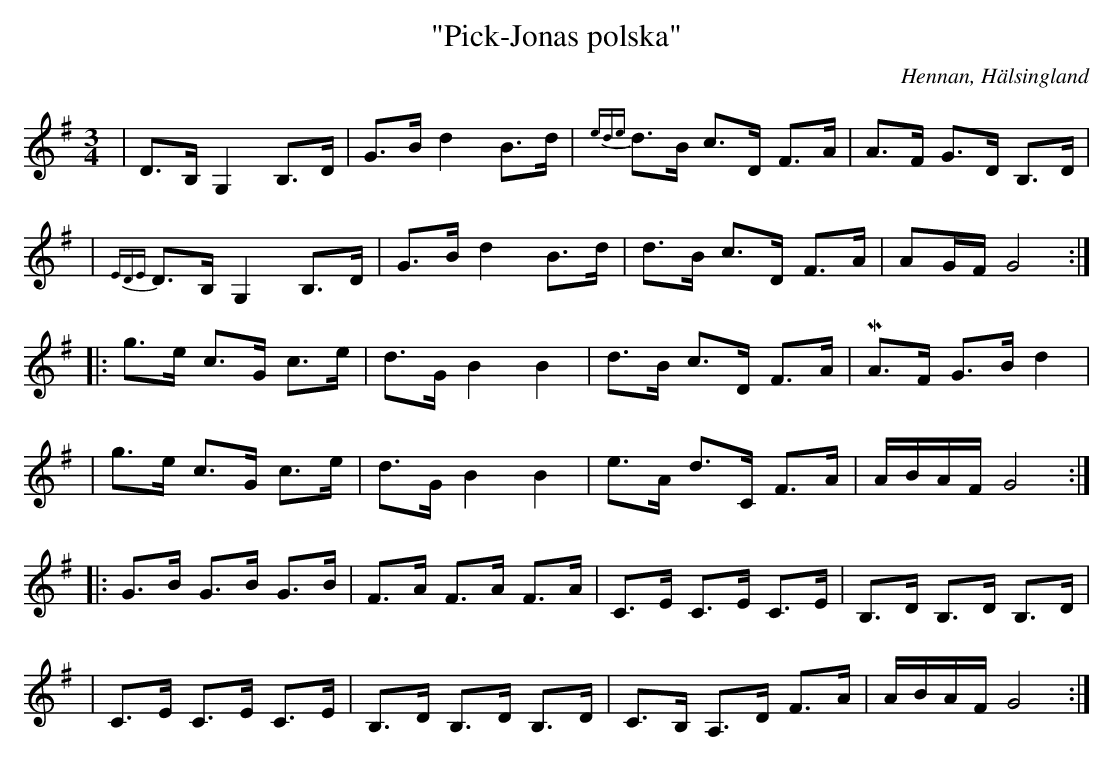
X:1
T: "Pick-Jonas polska"
O: Hennan, Hälsingland
M: 3/4
L: 1/8
K: G
|D>B, G,2 B,>D | G>B d2 B>d | {ede}d>B c>D F>A| A>F G>D B,>D|
|{EDE}D>B, G,2 B,>D|G>B d2 B>d | d>B c>D F>A| AG/F/ G4 :|
|:g>e c>G c>e | d>G B2 B2 | d>B c>D F>A|MA>F G>B d2|
|g>e c>G c>e | d>G B2 B2 | e>A d>C F>A|A/B/A/F/ G4:|
|:G>B G>B G>B|F>A F>A F>A|C>E C>E C>E|B,>D B,>D B,>D|
|C>E C>E C>E|B,>D B,>D B,>D|C>B, A,>D F>A |A/B/A/F/ G4:|
